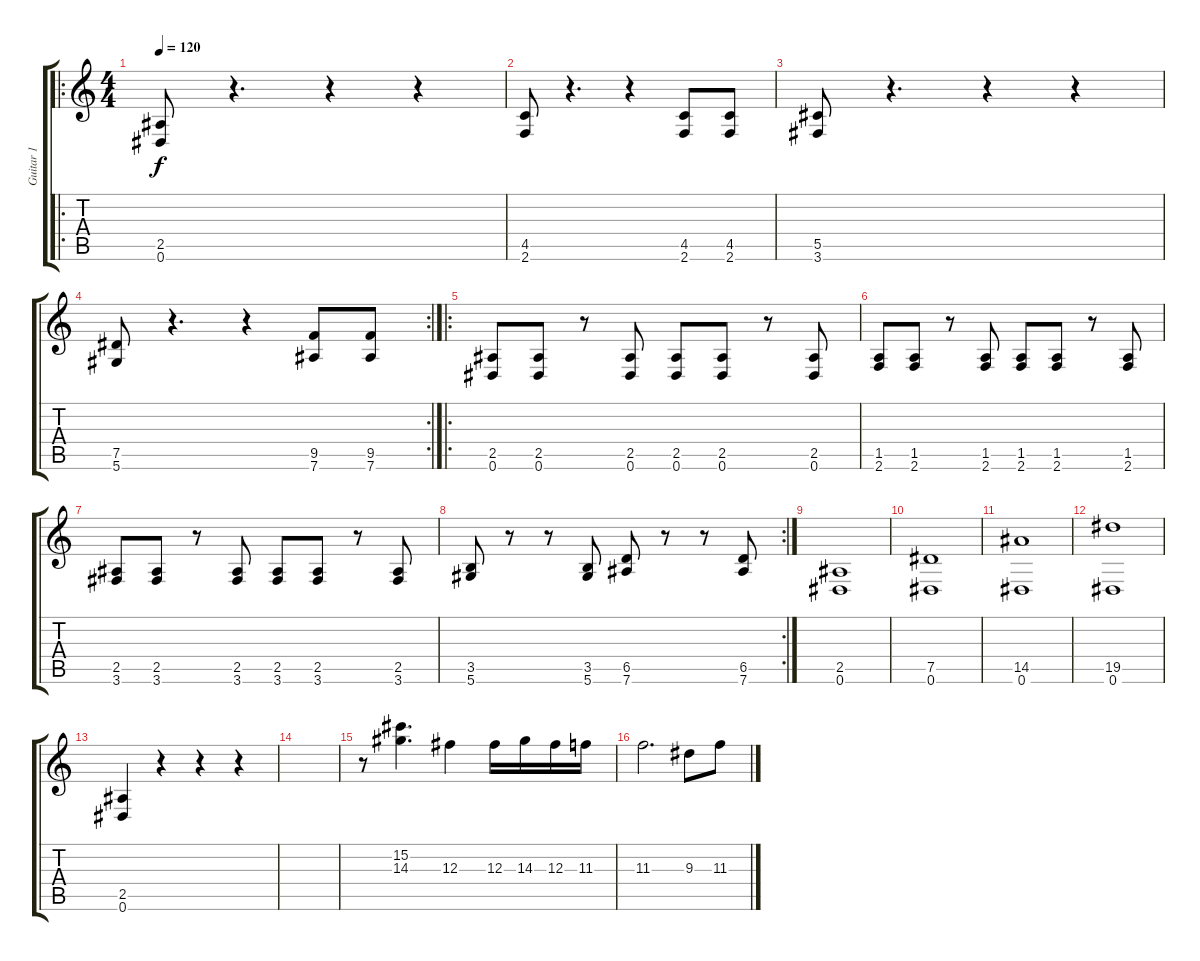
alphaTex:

\track ("Guitar 1" "Guitar 1") {instrument electricguitarclean}
\staff {score tabs}
\tuning (Eb4 Bb3 Gb3 Db3 Ab2 Eb2) {hide}
\ro
\ts (4 4)
\tempo 120
\clef g2
\ks c
(2.5 0.6).8{dy f} r.4{d} r.4 r.4 |
(4.5 2.6).8 r.4{d} r.4 (4.5 2.6).8 (4.5 2.6).8 |
(5.5 3.6).8 r.4{d} r.4 r.4 |
\rc 2
(7.5 5.6).8 r.4{d} r.4 (9.5 7.6).8 (9.5 7.6).8 |
\ro
(2.5 0.6).8 (2.5 0.6).8 r.8 (2.5 0.6).8 (2.5 0.6).8 (2.5 0.6).8 r.8 (2.5 0.6).8 |
(1.5 2.6).8 (1.5 2.6).8 r.8 (1.5 2.6).8 (1.5 2.6).8 (1.5 2.6).8 r.8 (1.5 2.6).8 |
(2.5 3.6).8 (2.5 3.6).8 r.8 (2.5 3.6).8 (2.5 3.6).8 (2.5 3.6).8 r.8 (2.5 3.6).8 |
\rc 2
(3.5 5.6).8 r.8 r.8 (3.5 5.6).8 (6.5 7.6).8 r.8 r.8 (6.5 7.6).8 |
(2.5 0.6).1 |
(7.5 0.6).1 |
(14.5 0.6).1 |
(19.5 0.6).1 |
(2.5 0.6).4 r.4 r.4 r.4 |
|
r.8 (15.2 14.3).4{d} 12.3.4 12.3.16 14.3.16 12.3.16 11.3.16 |
11.3.2{d} 9.3.8 11.3.8
